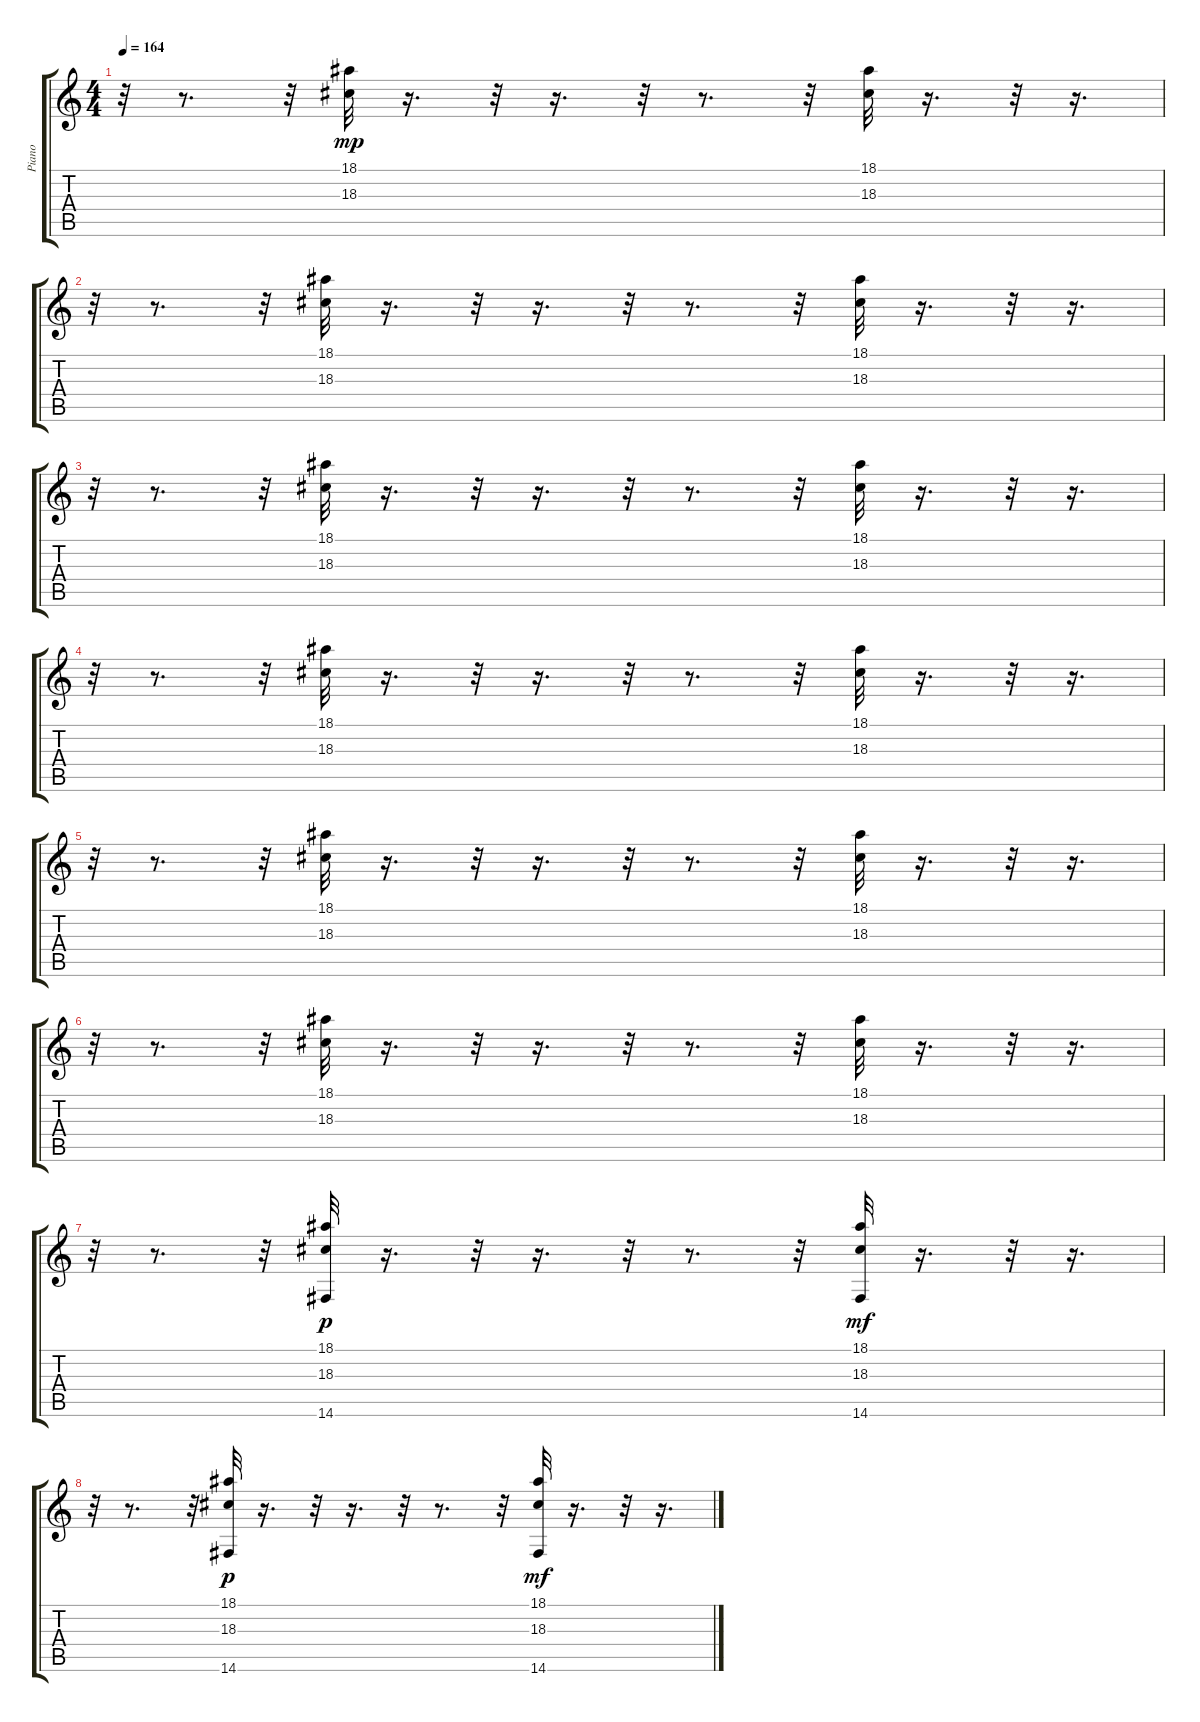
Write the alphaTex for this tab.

\track ("Piano" "Piano") {instrument acousticgrandpiano}
\staff {score tabs}
\tuning (E4 B3 G3 D3 A2 E2) {hide}
\ts (4 4)
\tempo 164
\clef g2
\ks c
r.32{dy mp} r.8{d} r.32 (18.1 18.3).32 r.16{d} r.32 r.16{d} r.32 r.8{d} r.32 (18.1 18.3).32 r.16{d} r.32 r.16{d} |
r.32 r.8{d} r.32 (18.1 18.3).32 r.16{d} r.32 r.16{d} r.32 r.8{d} r.32 (18.1 18.3).32 r.16{d} r.32 r.16{d} |
r.32 r.8{d} r.32 (18.1 18.3).32 r.16{d} r.32 r.16{d} r.32 r.8{d} r.32 (18.1 18.3).32 r.16{d} r.32 r.16{d} |
r.32 r.8{d} r.32 (18.1 18.3).32 r.16{d} r.32 r.16{d} r.32 r.8{d} r.32 (18.1 18.3).32 r.16{d} r.32 r.16{d} |
r.32 r.8{d} r.32 (18.1 18.3).32 r.16{d} r.32 r.16{d} r.32 r.8{d} r.32 (18.1 18.3).32 r.16{d} r.32 r.16{d} |
r.32 r.8{d} r.32 (18.1 18.3).32 r.16{d} r.32 r.16{d} r.32 r.8{d} r.32 (18.1 18.3).32 r.16{d} r.32 r.16{d} |
r.32 r.8{d} r.32 (18.1 18.3 14.6).32{dy p} r.16{d} r.32 r.16{d} r.32 r.8{d} r.32 (18.1 18.3 14.6).32{dy mf} r.16{d} r.32 r.16{d} |
r.32 r.8{d} r.32 (18.1 18.3 14.6).32{dy p} r.16{d} r.32 r.16{d} r.32 r.8{d} r.32 (18.1 18.3 14.6).32{dy mf} r.16{d} r.32 r.16{d}
